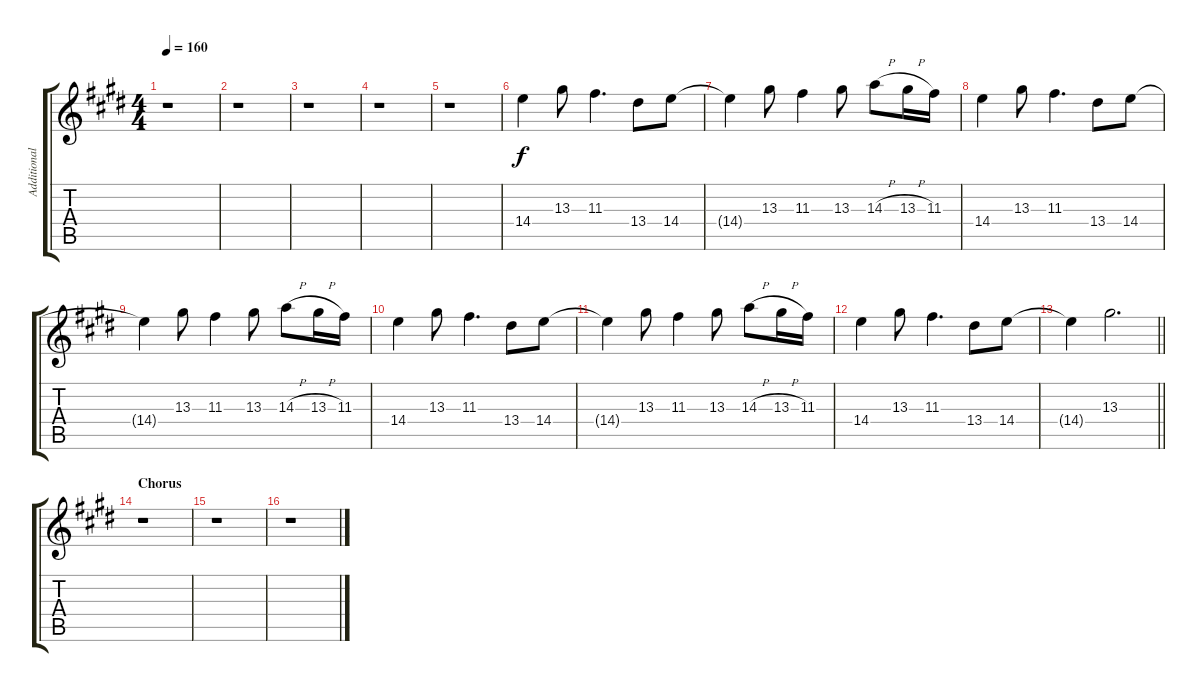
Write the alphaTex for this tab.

\track ("Additional guitar (Andre Olbrich)" "Additional") {instrument distortionguitar}
\staff {score tabs}
\tuning (E4 B3 G3 D3 A2 E2) {hide}
\ts (4 4)
\tempo 160
\clef g2
\ks c#minor
r.1{dy f} |
r.1 |
r.1 |
r.1 |
r.1 |
14.4.4 13.3.8 11.3.4{d} 13.4.8 14.4.8 |
14.4{t}.4 13.3.8 11.3.4 13.3.8 14.3{h}.8 13.3{h}.16 11.3.16 |
14.4.4 13.3.8 11.3.4{d} 13.4.8 14.4.8 |
14.4{t}.4 13.3.8 11.3.4 13.3.8 14.3{h}.8 13.3{h}.16 11.3.16 |
14.4.4 13.3.8 11.3.4{d} 13.4.8 14.4.8 |
14.4{t}.4 13.3.8 11.3.4 13.3.8 14.3{h}.8 13.3{h}.16 11.3.16 |
14.4.4 13.3.8 11.3.4{d} 13.4.8 14.4.8 |
\barLineRight lightlight
14.4{t}.4 13.3.2{d} |
\section ("" "Chorus")
r.1 |
r.1 |
r.1
